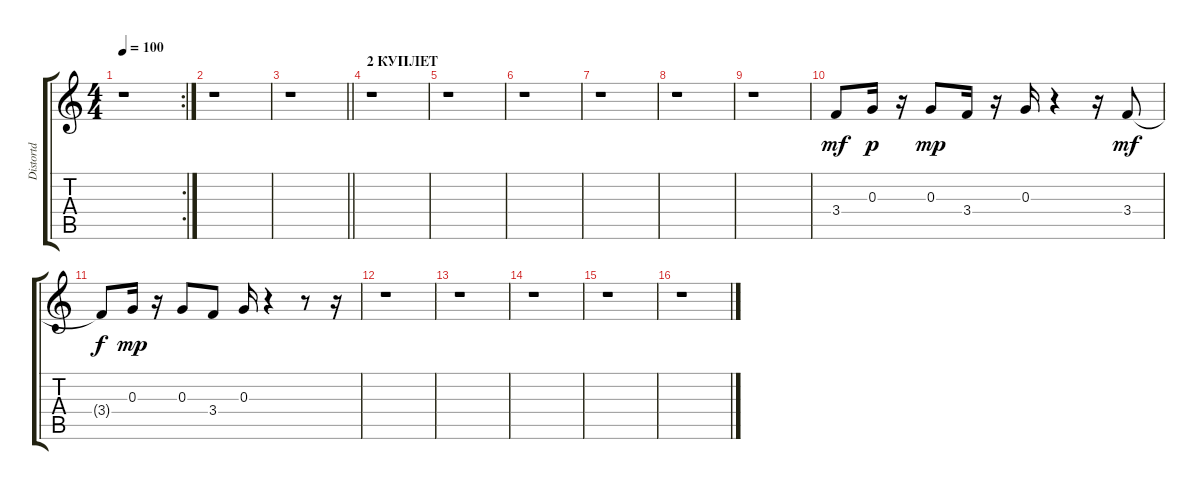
\track ("Distortd" "Distortd") {instrument distortionguitar}
\staff {score tabs}
\tuning (E4 B3 G3 D3 A2 E2) {hide}
\rc 2
\ts (4 4)
\tempo 100
\clef g2
\ks c
r.1{dy mp} |
r.1 |
\barLineRight lightlight
r.1 |
\section ("" "2 КУПЛЕТ")
r.1 |
r.1 |
r.1 |
r.1 |
r.1 |
r.1 |
3.4.8{dy mf} 0.3.16{dy p} r.16 0.3.8{dy mp} 3.4.16 r.16 0.3.16 r.4 r.16 3.4.8{dy mf} |
3.4{t}.8{dy f} 0.3.16{dy mp} r.16 0.3.8 3.4.8 0.3.16 r.4 r.8 r.16 |
r.1 |
r.1 |
r.1 |
r.1 |
r.1
